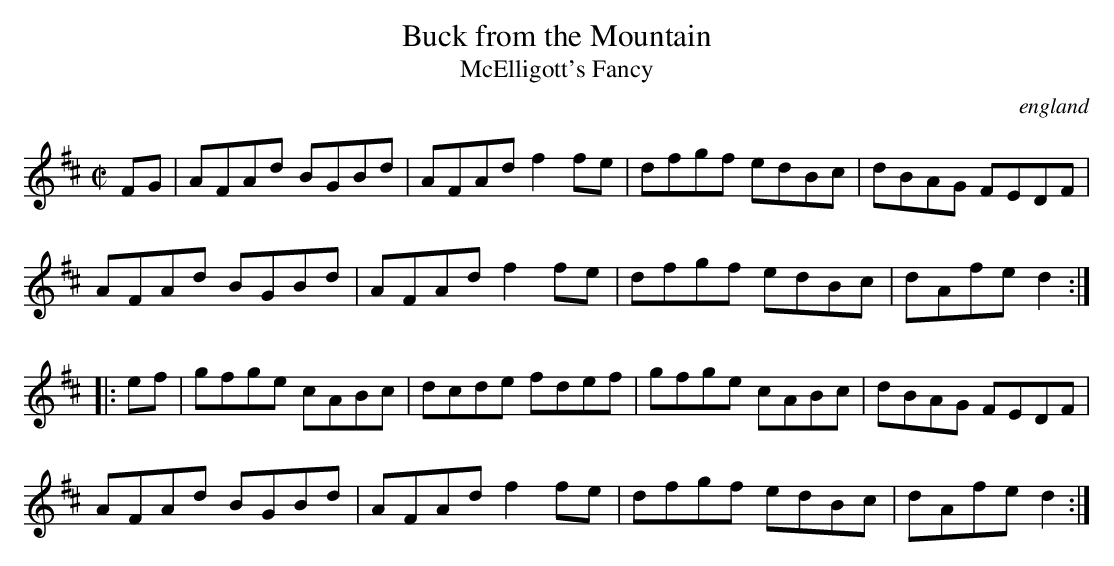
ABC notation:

X:1
T:Buck from the Mountain
T:McElligott's Fancy
O:england
M:C|
K:D
FG|AFAd BGBd|AFAd f2fe|dfgf edBc|dBAG FEDF|
AFAd BGBd|AFAd f2fe|dfgf edBc|dAfe d2:|
|:ef|gfge cABc|dcde fdef|gfge cABc|dBAG FEDF|
AFAd BGBd|AFAd f2fe|dfgf edBc|dAfe d2:|
